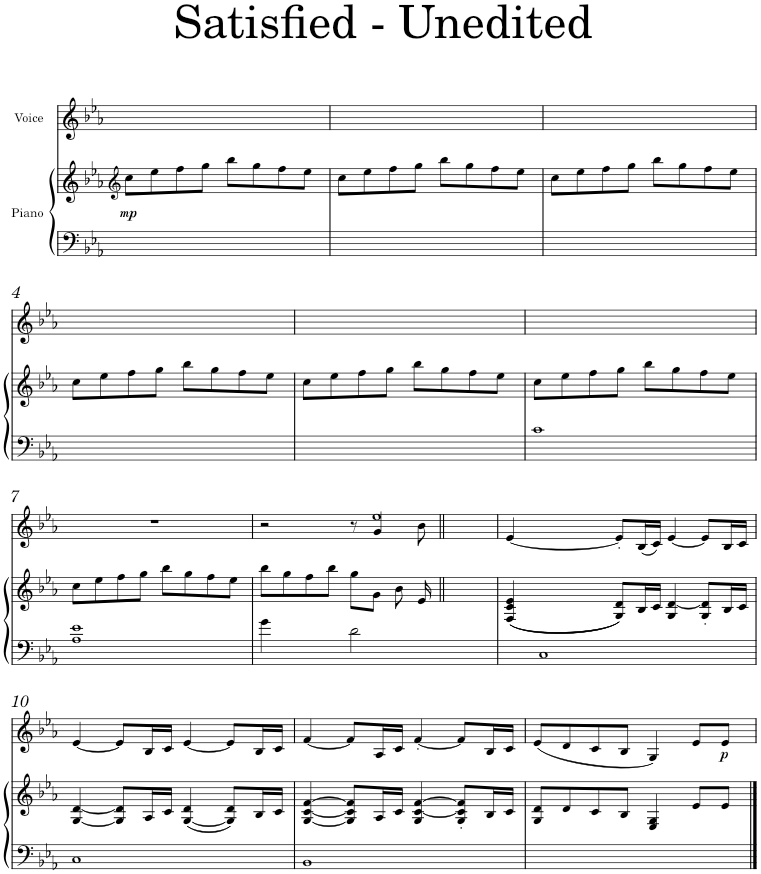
**kern	**kern	**dynam	**kern	**dynam
*part2	*part2	*part2	*part1	*part1
*staff3	*staff2	*staff2/3	*staff1	*staff1
*I"Piano	*	*	*I"Voice	*
*I'Pno	*	*	*I'V	*
*clefF4	*clefG2	*	*clefG2	*
*k[b-e-a-]	*k[b-e-a-]	*	*k[b-e-a-]	*
=1	=1	=1	=1	=1
!	!	!LO:DY:b	!	!
1ryy	8cc\L	mp	1ryy	.
.	8ee-\	.	.	.
.	8ff\	.	.	.
.	8gg\J	.	.	.
.	8bb-\L	.	.	.
.	8gg\	.	.	.
.	8ff\	.	.	.
.	8ee-\J	.	.	.
=2	=2	=2	=2	=2
1ryy	8cc\L	.	1ryy	.
.	8ee-\	.	.	.
.	8ff\	.	.	.
.	8gg\J	.	.	.
.	8bb-\L	.	.	.
.	8gg\	.	.	.
.	8ff\	.	.	.
.	8ee-\J	.	.	.
=3	=3	=3	=3	=3
1ryy	8cc\L	.	1ryy	.
.	8ee-\	.	.	.
.	8ff\	.	.	.
.	8gg\J	.	.	.
.	8bb-\L	.	.	.
.	8gg\	.	.	.
.	8ff\	.	.	.
.	8ee-\J	.	.	.
!!LO:LB:g=z
=4	=4	=4	=4	=4
1ryy	8cc\L	.	1ryy	.
.	8ee-\	.	.	.
.	8ff\	.	.	.
.	8gg\J	.	.	.
.	8bb-\L	.	.	.
.	8gg\	.	.	.
.	8ff\	.	.	.
.	8ee-\J	.	.	.
=5	=5	=5	=5	=5
1ryy	8cc\L	.	1ryy	.
.	8ee-\	.	.	.
.	8ff\	.	.	.
.	8gg\J	.	.	.
.	8bb-\L	.	.	.
.	8gg\	.	.	.
.	8ff\	.	.	.
.	8ee-\J	.	.	.
=6	=6	=6	=6	=6
1c	8cc\L	.	1ryy	.
.	8ee-\	.	.	.
.	8ff\	.	.	.
.	8gg\J	.	.	.
.	8bb-\L	.	.	.
.	8gg\	.	.	.
.	8ff\	.	.	.
.	8ee-\J	.	.	.
!!LO:LB:g=z
=7	=7	=7	=7	=7
*^	*	*	*	*
1e-	1A-	8cc\L	.	1r	.
.	.	8ee-\	.	.	.
.	.	8ff\	.	.	.
.	.	8gg\J	.	.	.
.	.	8bb-\L	.	.	.
.	.	8gg\	.	.	.
.	.	8ff\	.	.	.
.	.	8ee-\J	.	.	.
*v	*v	*	*	*	*
=8||	=8||	=8||	=8||	=8||
*	*	*	*^	*
4g\	8bb-\L	.	2r	8ryy	.
*	*	*	*v	*v	*
.	8gg\	.	.	.
4ryy	8ff\	.	.	.
.	8bb-\J	.	.	.
2d\	8gg\L	.	8r	.
*	*	*	*^	*
.	8g\J	.	[4.ee-	4g/	.
.	8b-\	.	.	.	.
.	16e-/	.	.	8b-\	.
.	16ryy	.	.	.	.
2ryy	4..ryy	.	2ryy	2ryy	.
.	8.ryy	.	.	.	.
8ryy	.	.	8ryy	8ryy	.
*	*	*	*v	*v	*
=9	=9	=9	=9	=9
4ryy	(<(<4F/ 4c/ 4e-/	.	[<4e-/	.
[2.C	4..ryy	.	8%5ee-]	.
.	2.ryy	.	.	.
.	.	.	2.ryy	.
4ryy	.	.	.	.
2.ryy	.	.	.	.
.	8G/ 8d/L))	.	.	.
.	16B-/L	.	.	.
.	16c/JJ	.	8e-'/L]	.
.	4G/ [<4d/	.	.	.
.	.	.	(<16B-/L	.
.	.	.	16c/JJ)	.
.	.	.	[<4e-/	.
.	8G/' 8d/]'L	.	.	.
4.ryy	.	.	.	.
.	16B-/L	.	.	.
.	16c/JJ	.	8e-/L]	.
.	8.ryy	.	.	.
.	.	.	16B-/L	.
.	.	.	16c/JJ	.
!!LO:LB:g=z
=10	=10	=10	=10	=10
1C	[<4G/ [<4d/	.	[<4e-/	.
.	4ryy	.	4ryy	.
.	8G/] 8d/]L	.	8e-/L]	.
.	16A-/L	.	16B-/L	.
.	16c/JJ	.	16c/JJ	.
.	(<[<4G/ 4d/	.	[<4e-/	.
4C]	8G/] 8d/L)	.	8e-/L]	.
.	16B-/L	.	16B-/L	.
.	16c/JJ	.	16c/JJ	.
=11	=11	=11	=11	=11
1BB-	[<4G/ [<4c/ [>4f/	.	[<4f/	.
.	8G/] 8c/] 8f/]L	.	8f/L]	.
.	16A-/L	.	16A-/L	.
.	16c/JJ	.	16c/JJ	.
.	4G/ [<4c/ [>4f/	.	[<4f'/	.
.	8G/' 8c/]' 8f/]'L	.	8f/L]	.
.	16B-/L	.	16B-/L	.
.	16c/JJ	.	16c/JJ	.
=12	=12	=12	=12	=12
1ryy	8G/ 8d/L	.	(<8e-/L	.
.	8d/	.	8d/	.
.	8c/	.	8c/	.
.	8B-/J	.	8B-/J	.
.	4E-/ 4G/	.	4G/)	.
.	8e-/L	.	8e-/L	.
!	!	!	!	!LO:DY:b
.	8e-/J	.	8e-/J	p
=	=	=	=	=
*-	*-	*-	*-	*-
